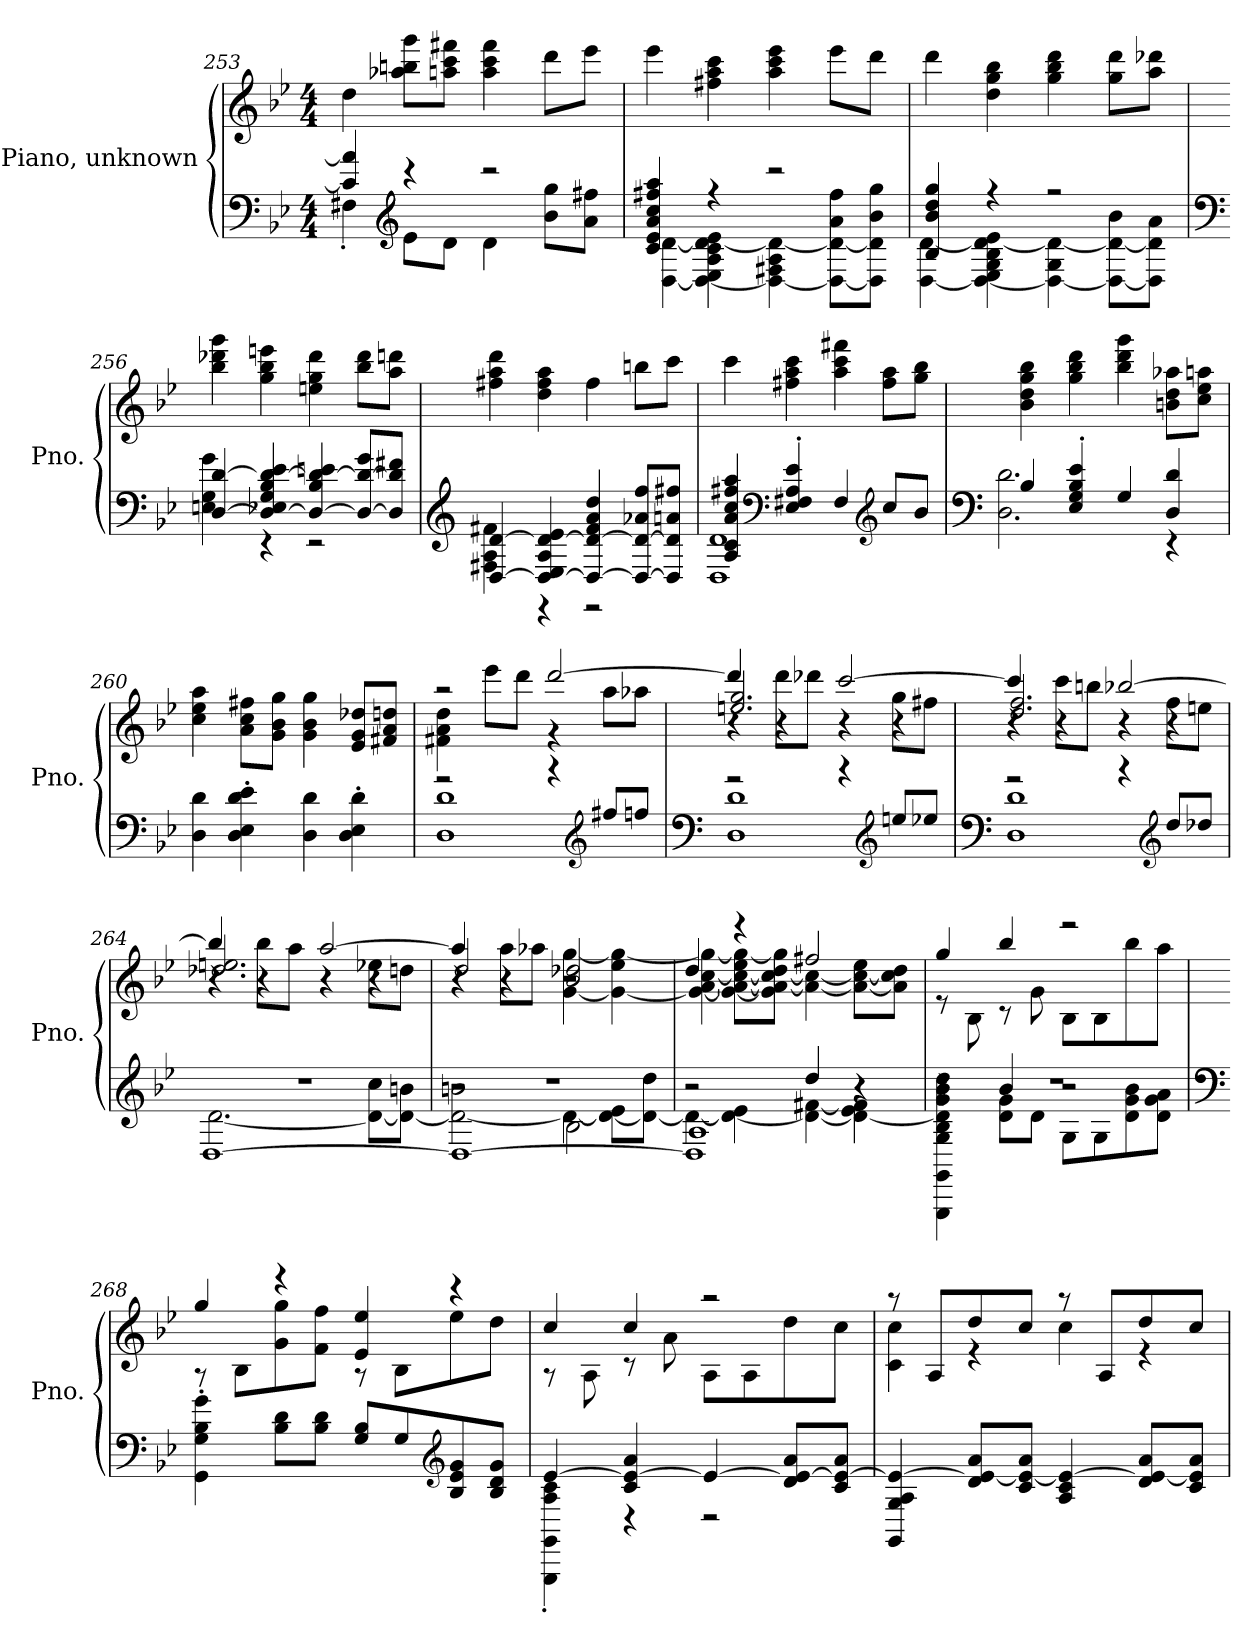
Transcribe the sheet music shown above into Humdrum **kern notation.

**kern	**kern
*part1	*part1
*staff2	*staff1
*I"Piano, unknown	*
*I'Pno.	*
*clefF4	*clefG2
*k[b-e-]	*k[b-e-]
*M4/4	*M4/4
=253	=253
*^	*
4c/] 4a/]	4F#X'\	4dd\
*clefG2	*	*
4r	8e-\L	8aa-X\ 8bbn\ 8ggg\L
.	8d\J	8aan\ 8ccc\ 8fff#X\J
2r	4d\	4aa\ 4ccc\ 4fff#\
.	8b-\ 8gg\L	8ddd\L
.	8a\ 8ff#X\J	8eee-\J
!!LO:PB:g=z
=254	=254	=254
4c/ 4e-/ 4a/ 4cc/ 4ff#X/ 4aa/	[4D\ [4d\	4eee-\
4r	4D\_ 4E-\ 4A\ 4c\ 4d\_ 4e-\	4ff#X\ 4aa\ 4ccc\
2r	4D\_ 4F#X\ 4A\ 4d\_	4aa\ 4ccc\ 4eee-\
.	8D\_ 8d\_ 8a\ 8ff#\L	8eee-\L
.	8D\] 8d\] 8b-\ 8gg\J	8ddd\J
=255	=255	=255
4B-/ 4b-/ 4dd/ 4gg/	[4D\ [4d\	4ddd\
4r	4D\_ 4E-\ 4G\ 4B-\ 4d\_ 4e-\	4dd\ 4gg\ 4bb-\
2r	4D\_ 4G\ 4d\_	4gg\ 4bb-\ 4ddd\
.	8D\_ 8d\_ 8b-\L	8gg\ 8ddd\L
.	8D\] 8d\] 8a\J	8aa\ 8ddd-X\J
=256	=256	=256
*clefF4	*	*
[4D/ [4d/	4En\ 4G\ 4g\	4bb-\ 4ddd-X\ 4ggg\
4D/_ 4E-X/ 4G/ 4B-/ 4d/_ 4e-/	4r	4gg\ 4bb-\ 4eeen\
4D/_ 4B-/ 4d/_ 4en/	2r	4een\ 4gg\ 4ddd-\
8D/_ 8d/_ 8g/L	.	8bb-\ 8ddd-\L
8D/] 8d/] 8f#X/J	.	8aa\ 8dddn\J
=257	=257	=257
*clefG2	*	*
[4D/ [4d/	4F#X\ 4A\ 4f#X\	4ff#X\ 4aa\ 4ddd\
4D/_ 4E-/ 4A/ 4d/_ 4e-/	4r	4dd\ 4ff#\ 4aa\
4D/_ 4d/_ 4f#/ 4a/ 4dd/	2r	4ff#\
8D/_ 8d/_ 8a-X/ 8ff/L	.	8bbn\L
8D/] 8d/] 8an/ 8ff#X/J	.	8ccc\J
!!LO:LB:g=z
=258	=258	=258
4A/ 4c/ 4a/ 4cc/ 4ff#X/ 4aa/	1D 1d	4ccc\
*clefF4	*	*
4E-/' 4F#X/' 4A/' 4e-/'	.	4ff#X\ 4aa\ 4ccc\
4F#/	.	4aa\ 4ccc\ 4fff#X\
*clefG2	*	*
8cc/L	.	8ff#\ 8aa\L
8b-/J	.	8gg\ 8bb-\J
=259	=259	=259
*clefF4	*	*
4B-/	2.D\ 2.d\	4b-\ 4dd\ 4gg\ 4bb-\
4E-/' 4G/' 4B-/' 4e-/'	.	4gg\ 4bb-\ 4ddd\
4G/	.	4bb-\ 4ddd\ 4ggg\
4D/ 4d/	4r	8bn\ 8dd\ 8aa-X\L
.	.	8cc\ 8ee-\ 8aan\J
*v	*v	*
=260	=260
4D\ 4d\	4cc\ 4ee-\ 4aa\
4D\' 4E-\' 4d\' 4e-\'	8a\ 8cc\ 8ff#X\L
.	8g\ 8b-\ 8gg\J
4D\ 4d\	4g\ 4b-\ 4gg\
4D\' 4E-\' 4d\'	8e-/ 8g/ 8dd-X/L
.	8f#X/ 8a/ 8ddn/J
=261	=261
*^	*^
2r	1D 1d	2r	4f#X\ 4a\ 4dd\
.	.	.	8eee-\L
.	.	.	8ddd\J
4r	.	[2ddd/	4r
*clefG2	*	*	*
8ff#X/L	.	.	8aa\L
8ffn/J	.	.	8aa-X\J
*	*	*v	*v
!!LO:LB:g=z
=262	=262	=262
*clefF4	*	*
*	*	*^
*	*	*	*^
2r	1D 1d	4ddd/]	4r	2.een/ 2.gg/
.	.	4r	8ddd\L	.
.	.	.	8ddd-X\J	.
4r	.	[2ccc/	4r	.
*clefG2	*	*	*	*
8een/L	.	.	8gg\L	4r
8ee-X/J	.	.	8ff#X\J	.
=263	=263	=263	=263	=263
*clefF4	*	*	*	*
2r	1D 1d	4ccc/]	4r	2.dd/ 2.ff/
.	.	4r	8ccc\L	.
.	.	.	8bbn\J	.
4r	.	[2bb-X/	4r	.
*clefG2	*	*	*	*
8dd/L	.	.	8ff\L	4r
8dd-X/J	.	.	8een\J	.
=264	=264	=264	=264	=264
*	*^	*	*	*
1r	[2.d\	[1D	4bb-/]	4r	2.dd-X/ 2.een/
.	.	.	4r	8bb-\L	.
.	.	.	.	8aa\J	.
.	.	.	[2aa/	4r	.
.	8d\_ 8cc\L	.	.	8ee-X\L	4r
.	8d\_ 8bn\J	.	.	8ddn\J	.
!!LO:LB:g=z	!!	!!
=265	=265	=265	=265	=265	=265
*	*	*^	*	*	*
1r	2d\_ 2bn\	1D_	2r	4aa/]	4r	2dd/
.	.	.	.	4r	8aa\L	.
.	.	.	.	.	8aa-X\J	.
.	4d\_	.	2B-\	2r	[4g\ [4gg\	2b-/ 2dd-X/
.	8d\_ 8e-\L	.	.	.	4g\_ 4ee-\ 4gg\_	.
.	8d\_ 8dd\J	.	.	.	.	.
*	*	*	*	*	*v	*v
=266	=266	=266	=266	=266	=266
2r	4d\_	1D]	1A	4dd/	4g\_ [4a\ [4cc\ 4gg\_
.	4d\_ 4e-\	.	.	4r	8g\_ 8a\_ 8cc\_ 8ee-\ 8gg\_L
.	.	.	.	.	8g\] 8a\_ 8cc\_ 8dd\ 8gg\]J
4dd/	4d\_ [4f#X\	.	.	2ff#X/	4a\_ 4cc\_
4r	4d\_ 4e-\ 4f#\]	.	.	.	8a\_ 8cc\_ 8ee-\L
.	.	.	.	.	8a\] 8cc\] 8dd\J
*	*	*v	*v	*	*
=267	=267	=267	=267	=267
1r	4GGG\ 4GG\ 4G\ 4B-\ 4d\] 4g\ 4b-\ 4dd\	4r	4gg/	8r
.	.	.	.	8B-\
.	8d\ 8g\L	4b-/	4bb-/	8r
.	8d\J	.	.	8g\
.	8G\L	2r	2r	8B-\L
.	8G\	.	.	8B-\
.	8d\ 8g\ 8b-\	.	.	8bb-\
.	8d\ 8g\ 8a\J	.	.	8aa\J
*v	*v	*v	*	*
=268	=268	=268
*clefF4	*	*
4GG\' 4G\' 4B-\' 4g\'	4gg/	8r
.	.	8B-\L
8B-\ 8d\L	4r	8g\ 8gg\
8B-\ 8d\J	.	8f\ 8ff\J
8G/ 8B-/L	4e-/ 4ee-/	8r
8G/	.	8B-\L
*clefG2	*	*
8B-/ 8e-/ 8g/	4r	8ee-\
8B-/ 8d/ 8g/J	.	8dd\J
!!LO:LB:g=z	!!
=269	=269	=269
*^	*	*
[4e-/	4GGG\' 4GG\' 4A\' 4c\'	4cc/	8r
.	.	.	8A\
4c/ 4e-/_ 4a/	4r	4cc/	8r
.	.	.	8a\
4e-/_	2r	2r	8A\L
.	.	.	8A\
8d/ 8e-/_ 8a/L	.	.	8dd\
8c/ 8e-/_ 8a/J	.	.	8cc\J
*v	*v	*	*
=270	=270	=270
4GG/ 4G/ 4A/ 4e-/_	8r	4c\ 4cc\
.	8A/L	.
8d/ 8e-/_ 8a/L	8dd/	4r
8c/ 8e-/_ 8a/J	8cc/J	.
4A/ 4c/ 4e-/_	8r	4cc\
.	8A/L	.
8d/ 8e-/_ 8a/L	8dd/	4r
8c/ 8e-/] 8a/J	8cc/J	.
*	*v	*v
=	=
*-	*-
